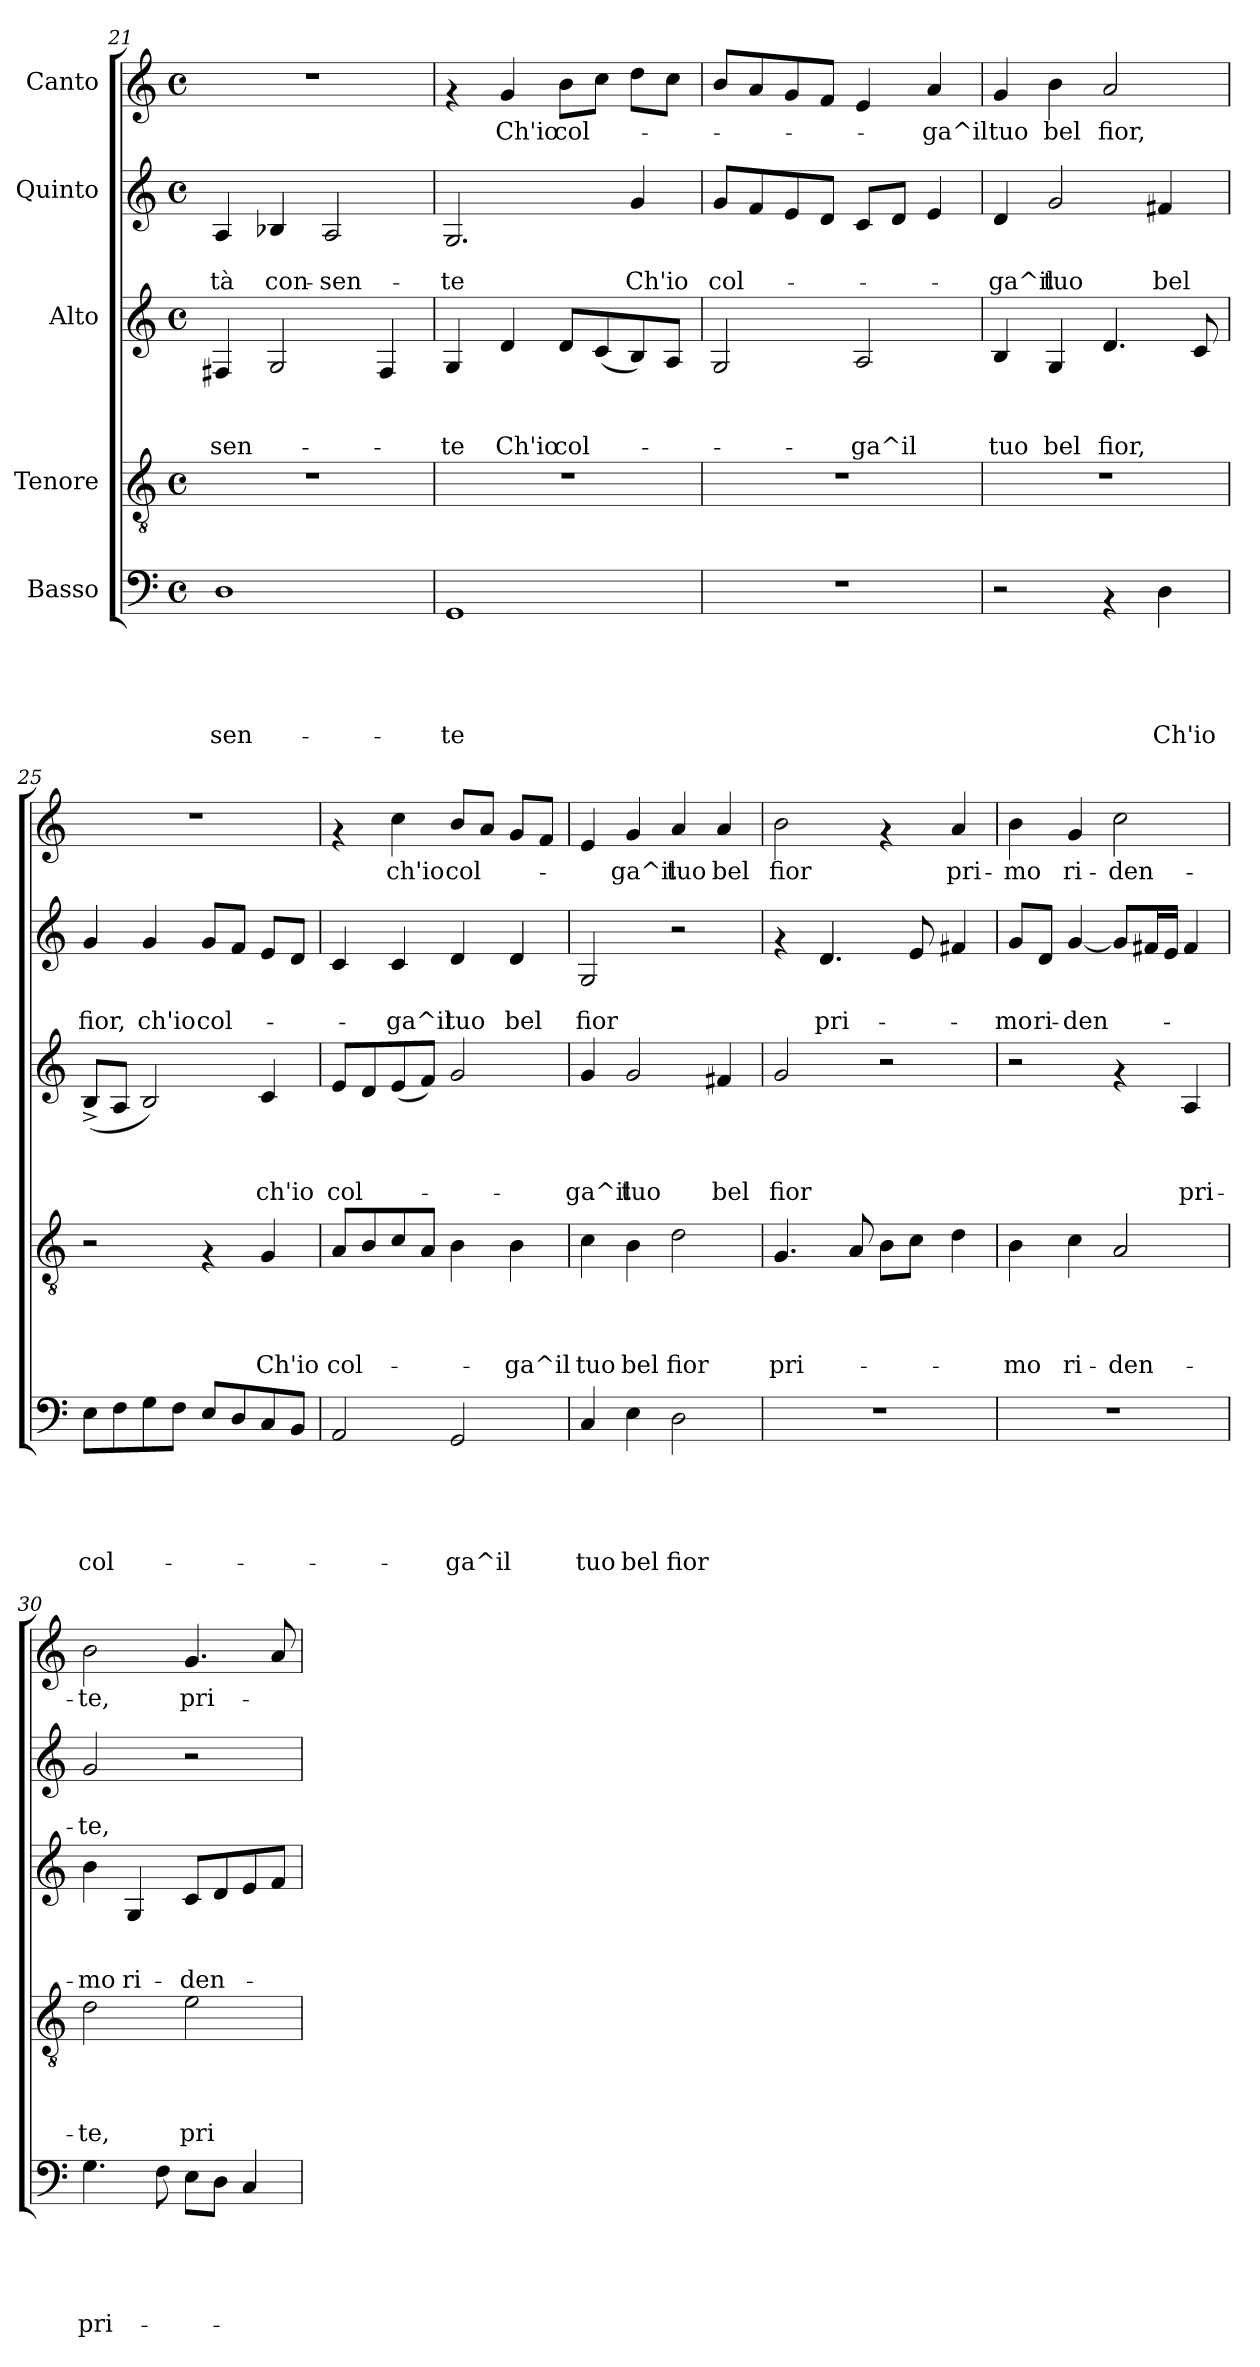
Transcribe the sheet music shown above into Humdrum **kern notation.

**kern	**text	**text	**text	**text	**text	**kern	**text	**text	**text	**text	**kern	**text	**text	**text	**kern	**text	**text	**kern	**text
*part5	*part5	*part5	*part5	*part5	*part5	*part4	*part4	*part4	*part4	*part4	*part3	*part3	*part3	*part3	*part2	*part2	*part2	*part1	*part1
*staff5	*staff5	*staff5	*staff5	*staff5	*staff5	*staff4	*staff4	*staff4	*staff4	*staff4	*staff3	*staff3	*staff3	*staff3	*staff2	*staff2	*staff2	*staff1	*staff1
*I"Basso	*	*	*	*	*	*I"Tenore	*	*	*	*	*I"Alto	*	*	*	*I"Quinto	*	*	*I"Canto	*
*clefF4	*	*	*	*	*	*clefGv2	*	*	*	*	*clefG2	*	*	*	*clefG2	*	*	*clefG2	*
*k[]	*	*	*	*	*	*k[]	*	*	*	*	*k[]	*	*	*	*k[]	*	*	*k[]	*
*C:	*	*	*	*	*	*C:	*	*	*	*	*C:	*	*	*	*C:	*	*	*C:	*
*M4/4	*	*	*	*	*	*M4/4	*	*	*	*	*M4/4	*	*	*	*M4/4	*	*	*M4/4	*
*met(c)	*	*	*	*	*	*met(c)	*	*	*	*	*met(c)	*	*	*	*met(c)	*	*	*met(c)	*
=21	=21	=21	=21	=21	=21	=21	=21	=21	=21	=21	=21	=21	=21	=21	=21	=21	=21	=21	=21
!	!	!	!	!	!LO:LY:b	!	!	!	!	!	!	!	!	!LO:LY:b	!	!	!LO:LY:b	!	!
1D	.	.	.	.	-sen-	1r	.	.	.	.	4F#X/	.	.	-sen-	4A/	.	-tà	1r	.
!	!	!	!	!	!	!	!	!	!	!	!	!	!	!	!	!	!LO:LY:b	!	!
.	.	.	.	.	.	.	.	.	.	.	2G/	.	.	.	4B-X/	.	con-	.	.
!	!	!	!	!	!	!	!	!	!	!	!	!	!	!	!	!	!LO:LY:b	!	!
.	.	.	.	.	.	.	.	.	.	.	.	.	.	.	2A/	.	-sen-	.	.
.	.	.	.	.	.	.	.	.	.	.	4F#/	.	.	.	.	.	.	.	.
!!LO:LB:g=z
=22	=22	=22	=22	=22	=22	=22	=22	=22	=22	=22	=22	=22	=22	=22	=22	=22	=22	=22	=22
!	!	!	!	!	!LO:LY:b	!	!	!	!	!	!	!	!	!LO:LY:b	!	!	!LO:LY:b	!	!
1GG	.	.	.	.	-te	1r	.	.	.	.	4G/	.	.	-te	2.G/	.	-te	4rf	.
!	!	!	!	!	!	!	!	!	!	!	!	!	!	!LO:LY:b	!	!	!	!	!LO:LY:b
.	.	.	.	.	.	.	.	.	.	.	4d/	.	.	Ch'io	.	.	.	4g/	Ch'io
!	!	!	!	!	!	!	!	!	!	!	!	!	!	!LO:LY:b	!	!	!	!	!LO:LY:b
.	.	.	.	.	.	.	.	.	.	.	8d/L	.	.	col-	.	.	.	8b\L	col-
.	.	.	.	.	.	.	.	.	.	.	(>8c/	.	.	.	.	.	.	8cc\J	.
!	!	!	!	!	!	!	!	!	!	!	!	!	!	!	!	!	!LO:LY:b	!	!
.	.	.	.	.	.	.	.	.	.	.	8B/)	.	.	.	4g/	.	Ch'io	8dd\L	.
.	.	.	.	.	.	.	.	.	.	.	8A/J	.	.	.	.	.	.	8cc\J	.
=23	=23	=23	=23	=23	=23	=23	=23	=23	=23	=23	=23	=23	=23	=23	=23	=23	=23	=23	=23
!	!	!	!	!	!	!	!	!	!	!	!	!	!	!	!	!	!LO:LY:b	!	!
1r	.	.	.	.	.	1r	.	.	.	.	2G/	.	.	.	8g/L	.	col-	8b/L	.
.	.	.	.	.	.	.	.	.	.	.	.	.	.	.	8f/	.	.	8a/	.
.	.	.	.	.	.	.	.	.	.	.	.	.	.	.	8e/	.	.	8g/	.
.	.	.	.	.	.	.	.	.	.	.	.	.	.	.	8d/J	.	.	8f/J	.
!	!	!	!	!	!	!	!	!	!	!	!	!	!	!LO:LY:b	!	!	!	!	!
.	.	.	.	.	.	.	.	.	.	.	2A/	.	.	-ga^il	8c/L	.	.	4e/	.
.	.	.	.	.	.	.	.	.	.	.	.	.	.	.	8d/J	.	.	.	.
!	!	!	!	!	!	!	!	!	!	!	!	!	!	!	!	!	!	!	!LO:LY:b
.	.	.	.	.	.	.	.	.	.	.	.	.	.	.	4e/	.	.	4a/	-ga^il
=24	=24	=24	=24	=24	=24	=24	=24	=24	=24	=24	=24	=24	=24	=24	=24	=24	=24	=24	=24
!	!	!	!	!	!	!	!	!	!	!	!	!	!	!LO:LY:b	!	!	!LO:LY:b	!	!LO:LY:b
2r	.	.	.	.	.	1r	.	.	.	.	4B/	.	.	tuo	4d/	.	-ga^il	4g/	tuo
!	!	!	!	!	!	!	!	!	!	!	!	!	!	!LO:LY:b	!	!	!LO:LY:b	!	!LO:LY:b
.	.	.	.	.	.	.	.	.	.	.	4G/	.	.	bel	2g/	.	tuo	4b\	bel
!	!	!	!	!	!	!	!	!	!	!	!	!	!	!LO:LY:b	!	!	!	!	!LO:LY:b
4rAA	.	.	.	.	.	.	.	.	.	.	4.d/	.	.	fior,	.	.	.	2a/	fior,
!	!	!	!	!	!LO:LY:b	!	!	!	!	!	!	!	!	!	!	!	!LO:LY:b	!	!
4D\	.	.	.	.	Ch'io	.	.	.	.	.	.	.	.	.	4f#X/	.	bel	.	.
.	.	.	.	.	.	.	.	.	.	.	8c/	.	.	.	.	.	.	.	.
=25	=25	=25	=25	=25	=25	=25	=25	=25	=25	=25	=25	=25	=25	=25	=25	=25	=25	=25	=25
!	!	!	!	!	!LO:LY:b	!	!	!	!	!	!	!	!	!	!	!	!LO:LY:b	!	!
8E\L	.	.	.	.	col-	2r	.	.	.	.	(>8B^</L	.	.	.	4g/	.	fior,	1r	.
8F\	.	.	.	.	.	.	.	.	.	.	8A/J	.	.	.	.	.	.	.	.
!	!	!	!	!	!	!	!	!	!	!	!	!	!	!	!	!	!LO:LY:b	!	!
8G\	.	.	.	.	.	.	.	.	.	.	2B/)	.	.	.	4g/	.	ch'io	.	.
8F\J	.	.	.	.	.	.	.	.	.	.	.	.	.	.	.	.	.	.	.
!	!	!	!	!	!	!	!	!	!	!	!	!	!	!	!	!	!LO:LY:b	!	!
8E/L	.	.	.	.	.	4rF	.	.	.	.	.	.	.	.	8g/L	.	col-	.	.
8D/	.	.	.	.	.	.	.	.	.	.	.	.	.	.	8f/J	.	.	.	.
!	!	!	!	!	!	!	!	!	!	!LO:LY:b	!	!	!	!LO:LY:b	!	!	!	!	!
8C/	.	.	.	.	.	4G/	.	.	.	Ch'io	4c/	.	.	ch'io	8e/L	.	.	.	.
8BB/J	.	.	.	.	.	.	.	.	.	.	.	.	.	.	8d/J	.	.	.	.
=26	=26	=26	=26	=26	=26	=26	=26	=26	=26	=26	=26	=26	=26	=26	=26	=26	=26	=26	=26
!	!	!	!	!	!	!	!	!	!	!LO:LY:b	!	!	!	!LO:LY:b	!	!	!	!	!
2AA/	.	.	.	.	.	8A/L	.	.	.	col-	8e/L	.	.	col-	4c/	.	.	4rf	.
.	.	.	.	.	.	8B/	.	.	.	.	8d/	.	.	.	.	.	.	.	.
!	!	!	!	!	!	!	!	!	!	!	!	!	!	!	!	!	!LO:LY:b	!	!LO:LY:b
.	.	.	.	.	.	8c/	.	.	.	.	(>8e/	.	.	.	4c/	.	-ga^il	4cc\	ch'io
.	.	.	.	.	.	8A/J	.	.	.	.	8f/J)	.	.	.	.	.	.	.	.
!	!	!	!	!	!LO:LY:b	!	!	!	!	!	!	!	!	!	!	!	!LO:LY:b	!	!LO:LY:b
2GG/	.	.	.	.	-ga^il	4B\	.	.	.	.	2g/	.	.	.	4d/	.	tuo	8b/L	col-
.	.	.	.	.	.	.	.	.	.	.	.	.	.	.	.	.	.	8a/J	.
!	!	!	!	!	!	!	!	!	!	!LO:LY:b	!	!	!	!	!	!	!LO:LY:b	!	!
.	.	.	.	.	.	4B\	.	.	.	-ga^il	.	.	.	.	4d/	.	bel	8g/L	.
.	.	.	.	.	.	.	.	.	.	.	.	.	.	.	.	.	.	8f/J	.
!!LO:PB:g=z
=27	=27	=27	=27	=27	=27	=27	=27	=27	=27	=27	=27	=27	=27	=27	=27	=27	=27	=27	=27
!	!	!	!	!	!LO:LY:b	!	!	!	!	!LO:LY:b	!	!	!	!LO:LY:b	!	!	!LO:LY:b	!	!
4C/	.	.	.	.	tuo	4c\	.	.	.	tuo	4g/	.	.	-ga^il	2G/	.	fior	4e/	.
!	!	!	!	!	!LO:LY:b	!	!	!	!	!LO:LY:b	!	!	!	!LO:LY:b	!	!	!	!	!LO:LY:b
4E\	.	.	.	.	bel	4B\	.	.	.	bel	2g/	.	.	tuo	.	.	.	4g/	-ga^il
!	!	!	!	!	!LO:LY:b	!	!	!	!	!LO:LY:b	!	!	!	!	!	!	!	!	!LO:LY:b
2D\	.	.	.	.	fior	2d\	.	.	.	fior	.	.	.	.	2r	.	.	4a/	tuo
!	!	!	!	!	!	!	!	!	!	!	!	!	!	!LO:LY:b	!	!	!	!	!LO:LY:b
.	.	.	.	.	.	.	.	.	.	.	4f#X/	.	.	bel	.	.	.	4a/	bel
=28	=28	=28	=28	=28	=28	=28	=28	=28	=28	=28	=28	=28	=28	=28	=28	=28	=28	=28	=28
!	!	!	!	!	!	!	!	!	!	!LO:LY:b	!	!	!	!LO:LY:b	!	!	!	!	!LO:LY:b
1r	.	.	.	.	.	4.G/	.	.	.	pri-	2g/	.	.	fior	4rf	.	.	2b\	fior
!	!	!	!	!	!	!	!	!	!	!	!	!	!	!	!	!	!LO:LY:b	!	!
.	.	.	.	.	.	.	.	.	.	.	.	.	.	.	4.d/	.	pri-	.	.
.	.	.	.	.	.	8A/	.	.	.	.	.	.	.	.	.	.	.	.	.
.	.	.	.	.	.	8B\L	.	.	.	.	2r	.	.	.	.	.	.	4rf	.
.	.	.	.	.	.	8c\J	.	.	.	.	.	.	.	.	8e/	.	.	.	.
!	!	!	!	!	!	!	!	!	!	!	!	!	!	!	!	!	!	!	!LO:LY:b
.	.	.	.	.	.	4d\	.	.	.	.	.	.	.	.	4f#X/	.	.	4a/	pri-
=29	=29	=29	=29	=29	=29	=29	=29	=29	=29	=29	=29	=29	=29	=29	=29	=29	=29	=29	=29
!	!	!	!	!	!	!	!	!	!	!LO:LY:b	!	!	!	!	!	!	!LO:LY:b	!	!LO:LY:b
1r	.	.	.	.	.	4B\	.	.	.	-mo	2r	.	.	.	8g/L	.	-mo	4b\	-mo
!	!	!	!	!	!	!	!	!	!	!	!	!	!	!	!	!	!LO:LY:b	!	!
.	.	.	.	.	.	.	.	.	.	.	.	.	.	.	8d/J	.	ri-	.	.
!	!	!	!	!	!	!	!	!	!	!LO:LY:b	!	!	!	!	!	!	!LO:LY:b	!	!LO:LY:b
.	.	.	.	.	.	4c\	.	.	.	ri-	.	.	.	.	[<4g/	.	-den-	4g/	ri-
!	!	!	!	!	!	!	!	!	!	!LO:LY:b	!	!	!	!	!	!	!	!	!LO:LY:b
.	.	.	.	.	.	2A/	.	.	.	-den-	4rf	.	.	.	8g/L]	.	.	2cc\	-den-
.	.	.	.	.	.	.	.	.	.	.	.	.	.	.	16f#X/L	.	.	.	.
.	.	.	.	.	.	.	.	.	.	.	.	.	.	.	16e/JJ	.	.	.	.
!	!	!	!	!	!	!	!	!	!	!	!	!	!	!LO:LY:b	!	!	!	!	!
.	.	.	.	.	.	.	.	.	.	.	4A/	.	.	pri-	4f#/	.	.	.	.
=30	=30	=30	=30	=30	=30	=30	=30	=30	=30	=30	=30	=30	=30	=30	=30	=30	=30	=30	=30
!	!	!	!	!	!LO:LY:b	!	!	!	!	!LO:LY:b	!	!	!	!LO:LY:b	!	!	!LO:LY:b	!	!LO:LY:b
4.G\	.	.	.	.	pri-	2d\	.	.	.	-te,	4b\	.	.	-mo	2g/	.	-te,	2b\	-te,
!	!	!	!	!	!	!	!	!	!	!	!	!	!	!LO:LY:b	!	!	!	!	!
.	.	.	.	.	.	.	.	.	.	.	4G/	.	.	ri-	.	.	.	.	.
8F\	.	.	.	.	.	.	.	.	.	.	.	.	.	.	.	.	.	.	.
!	!	!	!	!	!	!	!	!	!	!LO:LY:b	!	!	!	!LO:LY:b	!	!	!	!	!LO:LY:b
8E\L	.	.	.	.	.	2e\	.	.	.	pri-	8c/L	.	.	-den-	2r	.	.	4.g/	pri-
8D\J	.	.	.	.	.	.	.	.	.	.	8d/	.	.	.	.	.	.	.	.
4C/	.	.	.	.	.	.	.	.	.	.	8e/	.	.	.	.	.	.	.	.
.	.	.	.	.	.	.	.	.	.	.	8f/J	.	.	.	.	.	.	8a/	.
=	=	=	=	=	=	=	=	=	=	=	=	=	=	=	=	=	=	=	=
*-	*-	*-	*-	*-	*-	*-	*-	*-	*-	*-	*-	*-	*-	*-	*-	*-	*-	*-	*-
